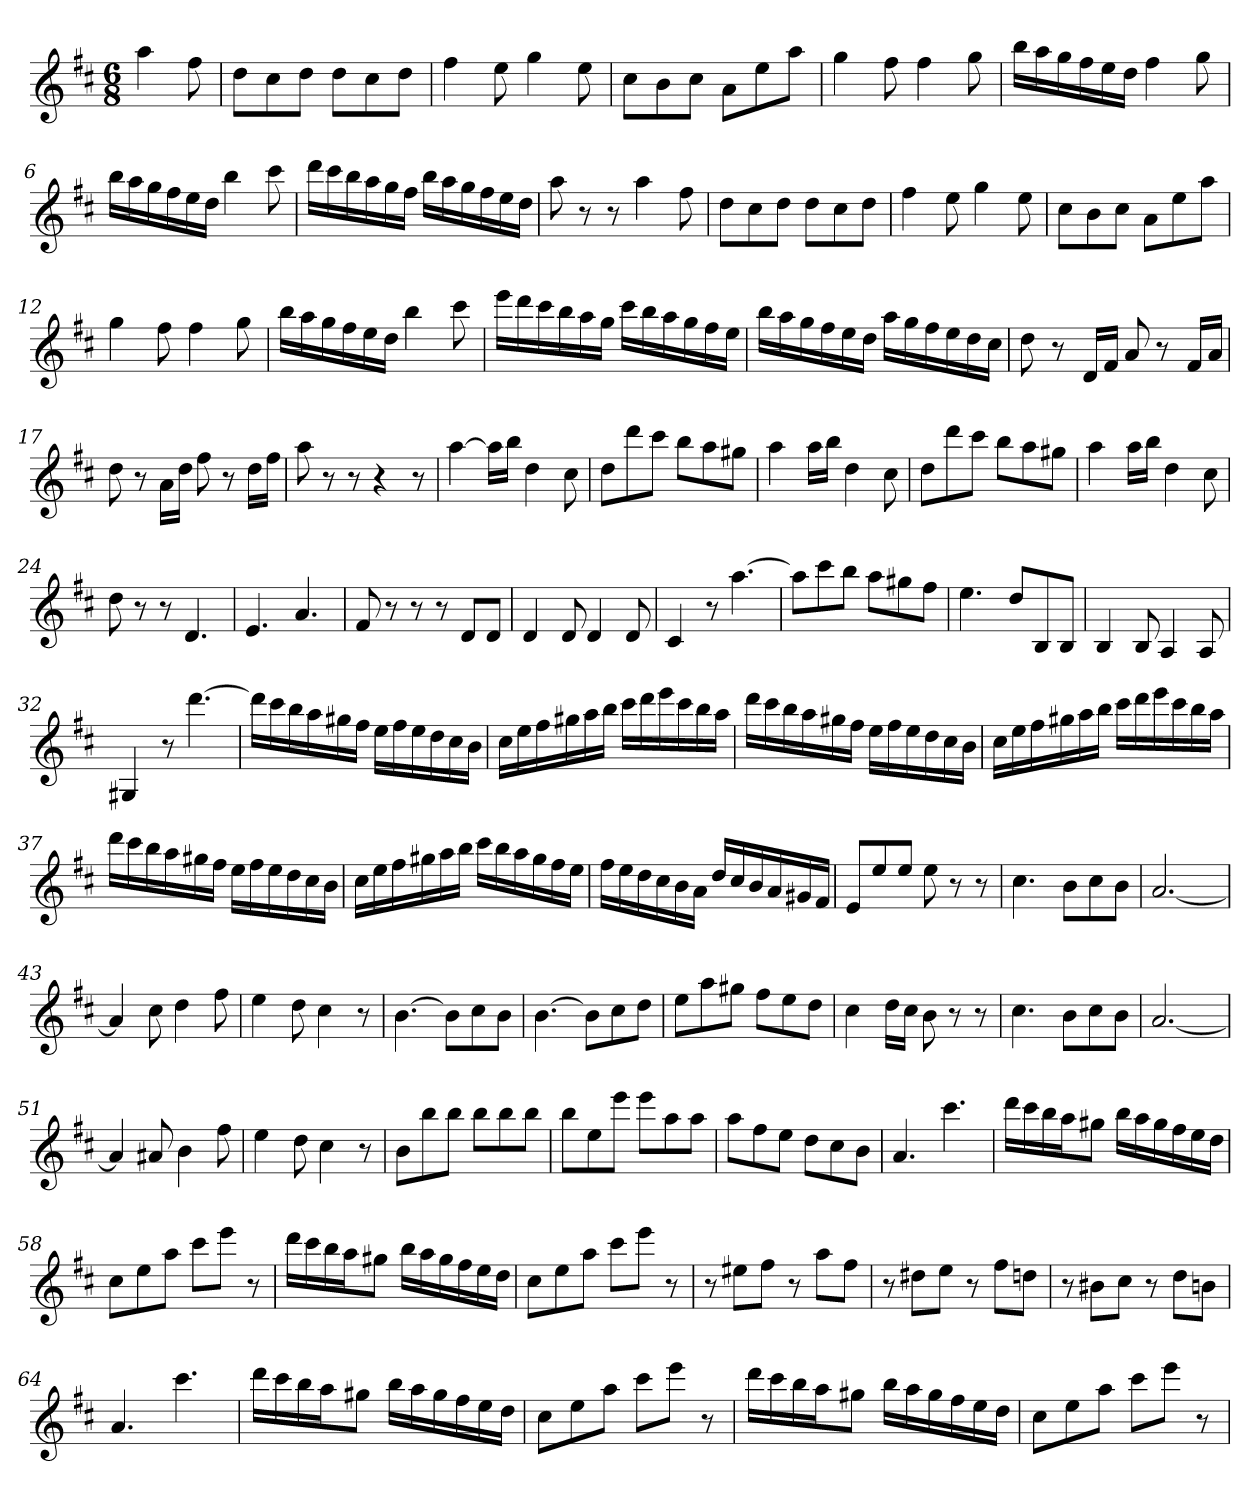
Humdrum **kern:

**kern
*part1
*staff1
*clefG2
*k[f#c#]
*D:
*M6/8
*MM120
=
4aa
8ff#
=1
8dd\L
8cc#\
8dd\J
8dd\L
8cc#\
8dd\J
=2
4ff#
8ee
4gg
8ee
=3
8cc#\L
8b\
8cc#\J
8a\L
8ee\
8aa\J
=4
4gg
8ff#
4ff#
8gg
=5
16bb\LL
16aa\
16gg\
16ff#\
16ee\
16dd\JJ
4ff#
8gg
=6
16bb\LL
16aa\
16gg\
16ff#\
16ee\
16dd\JJ
4bb
8ccc#
=7
16ddd\LL
16ccc#\
16bb\
16aa\
16gg\
16ff#\JJ
16bb\LL
16aa\
16gg\
16ff#\
16ee\
16dd\JJ
=8
8aa
8r
8r
4aa
8ff#
=9
8dd\L
8cc#\
8dd\J
8dd\L
8cc#\
8dd\J
=10
4ff#
8ee
4gg
8ee
=11
8cc#\L
8b\
8cc#\J
8a\L
8ee\
8aa\J
=12
4gg
8ff#
4ff#
8gg
=13
16bb\LL
16aa\
16gg\
16ff#\
16ee\
16dd\JJ
4bb
8ccc#
=14
16eee\LL
16ddd\
16ccc#\
16bb\
16aa\
16gg\JJ
16ccc#\LL
16bb\
16aa\
16gg\
16ff#\
16ee\JJ
=15
16bb\LL
16aa\
16gg\
16ff#\
16ee\
16dd\JJ
16aa\LL
16gg\
16ff#\
16ee\
16dd\
16cc#\JJ
=16
8dd
8r
16d/LL
16f#/JJ
8a
8r
16f#/LL
16a/JJ
=17
8dd
8r
16a\LL
16dd\JJ
8ff#
8r
16dd\LL
16ff#\JJ
=18
8aa
8r
8r
4r
8r
=19
[4aa
16aa\LL]
16bb\JJ
4dd
8cc#
=20
8dd\L
8ddd\
8ccc#\J
8bb\L
8aa\
8gg#X\J
=21
4aa
16aa\LL
16bb\JJ
4dd
8cc#
=22
8dd\L
8ddd\
8ccc#\J
8bb\L
8aa\
8gg#X\J
=23
4aa
16aa\LL
16bb\JJ
4dd
8cc#
=24
8dd
8r
8r
4.d
=25
4.e
4.a
=26
8f#
8r
8r
8r
8d/L
8d/J
=27
4d
8d
4d
8d
=28
4c#
8r
[4.aa
=29
8aa\L]
8ccc#\
8bb\J
8aa\L
8gg#X\
8ff#\J
=30
4.ee
8dd/L
8B/
8B/J
=31
4B
8B
4A
8A
=32
4G#X
8r
[4.ddd
=33
16ddd\LL]
16ccc#\
16bb\
16aa\
16gg#X\
16ff#\JJ
16ee\LL
16ff#\
16ee\
16dd\
16cc#\
16b\JJ
=34
16cc#\LL
16ee\
16ff#\
16gg#X\
16aa\
16bb\JJ
16ccc#\LL
16ddd\
16eee\
16ccc#\
16bb\
16aa\JJ
=35
16ddd\LL
16ccc#\
16bb\
16aa\
16gg#X\
16ff#\JJ
16ee\LL
16ff#\
16ee\
16dd\
16cc#\
16b\JJ
=36
16cc#\LL
16ee\
16ff#\
16gg#X\
16aa\
16bb\JJ
16ccc#\LL
16ddd\
16eee\
16ccc#\
16bb\
16aa\JJ
=37
16ddd\LL
16ccc#\
16bb\
16aa\
16gg#X\
16ff#\JJ
16ee\LL
16ff#\
16ee\
16dd\
16cc#\
16b\JJ
=38
16cc#\LL
16ee\
16ff#\
16gg#X\
16aa\
16bb\JJ
16ccc#\LL
16bb\
16aa\
16gg#\
16ff#\
16ee\JJ
=39
16ff#\LL
16ee\
16dd\
16cc#\
16b\
16a\JJ
16dd/LL
16cc#/
16b/
16a/
16g#X/
16f#/JJ
=40
8e/L
8ee/
8ee/J
8ee
8r
8r
=41
4.cc#
8b\L
8cc#\
8b\J
=42
[2.a
=43
4a]
8cc#
4dd
8ff#
=44
4ee
8dd
4cc#
8r
=45
[4.b
8b\L]
8cc#\
8b\J
=46
[4.b
8b\L]
8cc#\
8dd\J
=47
8ee\L
8aa\
8gg#X\J
8ff#\L
8ee\
8dd\J
=48
4cc#
16dd\LL
16cc#\JJ
8b
8r
8r
=49
4.cc#
8b\L
8cc#\
8b\J
=50
[2.a
=51
4a]
8a#X
4b
8ff#
=52
4ee
8dd
4cc#
8r
=53
8b\L
8bb\
8bb\J
8bb\L
8bb\
8bb\J
=54
8bb\L
8ee\
8eee\J
8eee\L
8aa\
8aa\J
=55
8aa\L
8ff#\
8ee\J
8dd\L
8cc#\
8b\J
=56
4.a
4.ccc#
=57
16ddd\LL
16ccc#\
16bb\
16aa\J
8gg#X\J
16bb\LL
16aa\
16gg#\
16ff#\
16ee\
16dd\JJ
=58
8cc#\L
8ee\
8aa\J
8ccc#\L
8eee\J
8r
=59
16ddd\LL
16ccc#\
16bb\
16aa\J
8gg#X\J
16bb\LL
16aa\
16gg#\
16ff#\
16ee\
16dd\JJ
=60
8cc#\L
8ee\
8aa\J
8ccc#\L
8eee\J
8r
=61
8r
8ee#X\L
8ff#\J
8r
8aa\L
8ff#\J
=62
8r
8dd#X\L
8ee\J
8r
8ff#\L
8ddn\J
=63
8r
8b#X\L
8cc#\J
8r
8dd\L
8bn\J
=64
4.a
4.ccc#
=65
16ddd\LL
16ccc#\
16bb\
16aa\J
8gg#X\J
16bb\LL
16aa\
16gg#\
16ff#\
16ee\
16dd\JJ
=66
8cc#\L
8ee\
8aa\J
8ccc#\L
8eee\J
8r
=67
16ddd\LL
16ccc#\
16bb\
16aa\J
8gg#X\J
16bb\LL
16aa\
16gg#\
16ff#\
16ee\
16dd\JJ
=68
8cc#\L
8ee\
8aa\J
8ccc#\L
8eee\J
8r
=
*-
